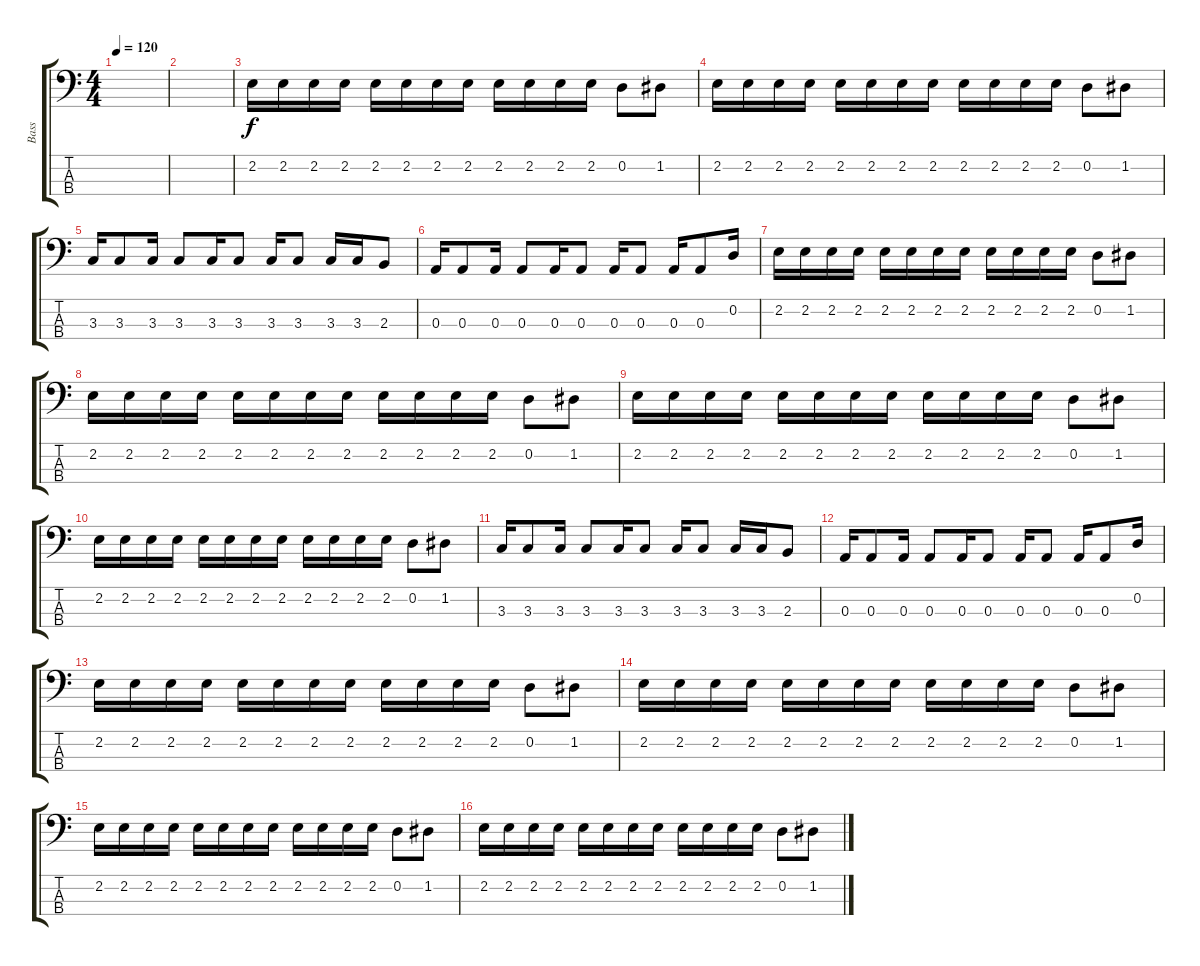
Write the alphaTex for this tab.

\track ("Bass" "Bass") {instrument electricbassfinger}
\staff {score tabs}
\tuning (G2 D2 A1 E1) {hide}
\ts (4 4)
\tempo 120
\tempo 90
\tempo 120
\clef f4
\ks c
|
|
2.2.16{volume 5} 2.2.16 2.2.16 2.2.16 2.2.16 2.2.16 2.2.16 2.2.16 2.2.16 2.2.16 2.2.16 2.2.16 0.2.8 1.2.8 |
2.2.16 2.2.16 2.2.16 2.2.16 2.2.16 2.2.16 2.2.16 2.2.16 2.2.16 2.2.16 2.2.16 2.2.16 0.2.8 1.2.8 |
3.3.16{volume 10} 3.3.8 3.3.16 3.3.8 3.3.16 3.3.8 3.3.16 3.3.8 3.3.16 3.3.16 2.3.8 |
0.3.16 0.3.8 0.3.16 0.3.8 0.3.16 0.3.8 0.3.16 0.3.8 0.3.16 0.3.8 0.2.16 |
2.2.16 2.2.16 2.2.16 2.2.16 2.2.16 2.2.16 2.2.16 2.2.16 2.2.16 2.2.16 2.2.16 2.2.16 0.2.8 1.2.8 |
2.2.16 2.2.16 2.2.16 2.2.16 2.2.16 2.2.16 2.2.16 2.2.16 2.2.16 2.2.16 2.2.16 2.2.16 0.2.8 1.2.8 |
2.2.16 2.2.16 2.2.16 2.2.16 2.2.16 2.2.16 2.2.16 2.2.16 2.2.16 2.2.16 2.2.16 2.2.16 0.2.8 1.2.8 |
2.2.16 2.2.16 2.2.16 2.2.16 2.2.16 2.2.16 2.2.16 2.2.16 2.2.16 2.2.16 2.2.16 2.2.16 0.2.8 1.2.8 |
3.3.16 3.3.8 3.3.16 3.3.8 3.3.16 3.3.8 3.3.16 3.3.8 3.3.16 3.3.16 2.3.8 |
0.3.16 0.3.8 0.3.16 0.3.8 0.3.16 0.3.8 0.3.16 0.3.8 0.3.16 0.3.8 0.2.16 |
2.2.16 2.2.16 2.2.16 2.2.16 2.2.16 2.2.16 2.2.16 2.2.16 2.2.16 2.2.16 2.2.16 2.2.16 0.2.8 1.2.8 |
2.2.16 2.2.16 2.2.16 2.2.16 2.2.16 2.2.16 2.2.16 2.2.16 2.2.16 2.2.16 2.2.16 2.2.16 0.2.8 1.2.8 |
2.2.16 2.2.16 2.2.16 2.2.16 2.2.16 2.2.16 2.2.16 2.2.16 2.2.16 2.2.16 2.2.16 2.2.16 0.2.8 1.2.8 |
2.2.16 2.2.16 2.2.16 2.2.16 2.2.16 2.2.16 2.2.16 2.2.16 2.2.16 2.2.16 2.2.16 2.2.16 0.2.8 1.2.8
